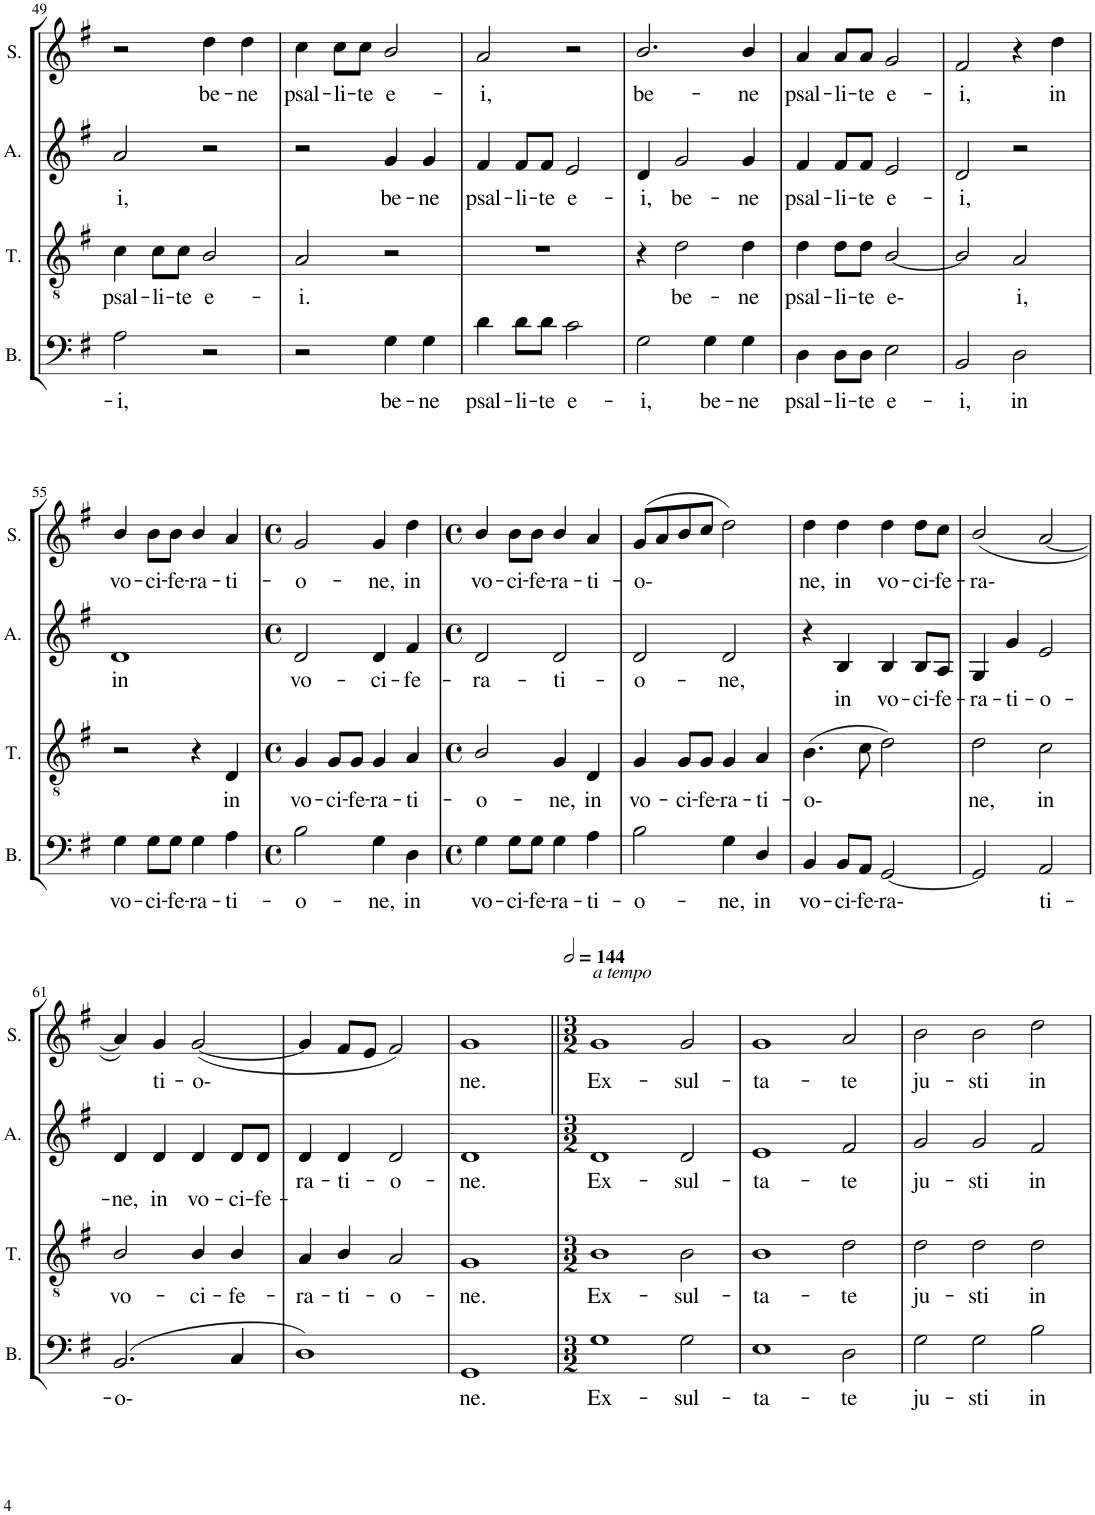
**kern	**text	**kern	**text	**kern	**text	**kern	**text
*part4	*part4	*part3	*part3	*part2	*part2	*part1	*part1
*staff4	*staff4	*staff3	*staff3	*staff2	*staff2	*staff1	*staff1
*I"Bass	*	*I"Tenor	*	*I"Alto	*	*I"Soprano	*
*I'B.	*	*I'T.	*	*I'A.	*	*I'S.	*
!!LO:PB:g=z
*clefF4	*	*clefGv2	*	*clefG2	*	*clefG2	*
*k[f#]	*	*k[f#]	*	*k[f#]	*	*k[f#]	*
*G:	*	*G:	*	*G:	*	*G:	*
*M4/4	*	*M4/4	*	*M4/4	*	*M4/4	*
*met(c)	*	*met(c)	*	*met(c)	*	*met(c)	*
=49	=49	=49	=49	=49	=49	=49	=49
!	!LO:LY:b	!	!LO:LY:b	!	!LO:LY:b	!	!
2A\	-i,	4c\	psal-	2a/	i,	2r	.
!	!	!	!LO:LY:b	!	!	!	!
.	.	8c\L	-li-	.	.	.	.
!	!	!	!LO:LY:b	!	!	!	!
.	.	8c\J	-te	.	.	.	.
!	!	!	!LO:LY:b	!	!	!	!LO:LY:b
2r	.	2B/	e-	2r	.	4dd\	be-
!	!	!	!	!	!	!	!LO:LY:b
.	.	.	.	.	.	4dd\	-ne
=50	=50	=50	=50	=50	=50	=50	=50
!	!	!	!LO:LY:b	!	!	!	!LO:LY:b
2r	.	2A/	-i.	2r	.	4cc\	psal-
!	!	!	!	!	!	!	!LO:LY:b
.	.	.	.	.	.	8cc\L	-li-
!	!	!	!	!	!	!	!LO:LY:b
.	.	.	.	.	.	8cc\J	-te
!	!LO:LY:b	!	!	!	!LO:LY:b	!	!LO:LY:b
4G\	be-	2r	.	4g/	be-	2b/	e-
!	!LO:LY:b	!	!	!	!LO:LY:b	!	!
4G\	-ne	.	.	4g/	-ne	.	.
=51	=51	=51	=51	=51	=51	=51	=51
!	!LO:LY:b	!	!	!	!LO:LY:b	!	!LO:LY:b
4d\	psal-	1r	.	4f#/	psal-	2a/	-i,
!	!LO:LY:b	!	!	!	!LO:LY:b	!	!
8d\L	-li-	.	.	8f#/L	-li-	.	.
!	!LO:LY:b	!	!	!	!LO:LY:b	!	!
8d\J	-te	.	.	8f#/J	-te	.	.
!	!LO:LY:b	!	!	!	!LO:LY:b	!	!
2c\	e-	.	.	2e/	e-	2r	.
=52	=52	=52	=52	=52	=52	=52	=52
!	!LO:LY:b	!	!	!	!LO:LY:b	!	!LO:LY:b
2G\	-i,	4r	.	4d/	-i,	2.b/	be-
!	!	!	!LO:LY:b	!	!LO:LY:b	!	!
.	.	2d\	be-	2g/	be-	.	.
!	!LO:LY:b	!	!	!	!	!	!
4G\	be-	.	.	.	.	.	.
!	!LO:LY:b	!	!LO:LY:b	!	!LO:LY:b	!	!LO:LY:b
4G\	-ne	4d\	-ne	4g/	-ne	4b/	-ne
=53	=53	=53	=53	=53	=53	=53	=53
!	!LO:LY:b	!	!LO:LY:b	!	!LO:LY:b	!	!LO:LY:b
4D\	psal-	4d\	psal-	4f#/	psal-	4a/	psal-
!	!LO:LY:b	!	!LO:LY:b	!	!LO:LY:b	!	!LO:LY:b
8D\L	-li-	8d\L	-li-	8f#/L	-li-	8a/L	-li-
!	!LO:LY:b	!	!LO:LY:b	!	!LO:LY:b	!	!LO:LY:b
8D\J	-te	8d\J	-te	8f#/J	-te	8a/J	-te
!	!LO:LY:b	!	!LO:LY:b	!	!LO:LY:b	!	!LO:LY:b
2E\	e-	[2B/	e-	2e/	e-	2g/	e-
=54	=54	=54	=54	=54	=54	=54	=54
!	!LO:LY:b	!	!	!	!LO:LY:b	!	!LO:LY:b
2BB/	-i,	2B/]	.	2d/	-i,	2f#/	-i,
!	!LO:LY:b	!	!LO:LY:b	!	!	!	!
2D\	in	2A/	i,	2r	.	4r	.
!	!	!	!	!	!	!	!LO:LY:b
.	.	.	.	.	.	4dd\	in
!!LO:LB:g=z
=55	=55	=55	=55	=55	=55	=55	=55
!	!LO:LY:b	!	!	!	!LO:LY:b	!	!LO:LY:b
4G\	vo-	2r	.	1d	in	4b/	vo-
!	!LO:LY:b	!	!	!	!	!	!LO:LY:b
8G\L	-ci-	.	.	.	.	8b\L	-ci-
!	!LO:LY:b	!	!	!	!	!	!LO:LY:b
8G\J	-fe-	.	.	.	.	8b\J	-fe-
!	!LO:LY:b	!	!	!	!	!	!LO:LY:b
4G\	-ra-	4r	.	.	.	4b/	-ra-
!	!LO:LY:b	!	!LO:LY:b	!	!	!	!LO:LY:b
4A\	-ti-	4D/	in	.	.	4a/	-ti-
=56	=56	=56	=56	=56	=56	=56	=56
*M4/4	*	*M4/4	*	*M4/4	*	*M4/4	*
*met(c)	*	*met(c)	*	*met(c)	*	*met(c)	*
!	!LO:LY:b	!	!LO:LY:b	!	!LO:LY:b	!	!LO:LY:b
2B\	-o-	4G/	vo-	2d/	vo-	2g/	-o-
!	!	!	!LO:LY:b	!	!	!	!
.	.	8G/L	-ci-	.	.	.	.
!	!	!	!LO:LY:b	!	!	!	!
.	.	8G/J	-fe-	.	.	.	.
!	!LO:LY:b	!	!LO:LY:b	!	!LO:LY:b	!	!LO:LY:b
4G\	-ne,	4G/	-ra-	4d/	-ci-	4g/	-ne,
!	!LO:LY:b	!	!LO:LY:b	!	!LO:LY:b	!	!LO:LY:b
4D\	in	4A/	-ti-	4f#/	-fe-	4dd\	in
=57	=57	=57	=57	=57	=57	=57	=57
*M4/4	*	*M4/4	*	*M4/4	*	*M4/4	*
*met(c)	*	*met(c)	*	*met(c)	*	*met(c)	*
!	!LO:LY:b	!	!LO:LY:b	!	!LO:LY:b	!	!LO:LY:b
4G\	vo-	2B/	-o-	2d/	-ra-	4b/	vo-
!	!LO:LY:b	!	!	!	!	!	!LO:LY:b
8G\L	-ci-	.	.	.	.	8b\L	-ci-
!	!LO:LY:b	!	!	!	!	!	!LO:LY:b
8G\J	-fe-	.	.	.	.	8b\J	-fe-
!	!LO:LY:b	!	!LO:LY:b	!	!LO:LY:b	!	!LO:LY:b
4G\	-ra-	4G/	-ne,	2d/	-ti-	4b/	-ra-
!	!LO:LY:b	!	!LO:LY:b	!	!	!	!LO:LY:b
4A\	-ti-	4D/	in	.	.	4a/	-ti-
=58	=58	=58	=58	=58	=58	=58	=58
!	!LO:LY:b	!	!LO:LY:b	!	!LO:LY:b	!	!LO:LY:b
2B\	-o-	4G/	vo-	2d/	-o-	(8g/L	-o-
.	.	.	.	.	.	8a/	.
!	!	!	!LO:LY:b	!	!	!	!
.	.	8G/L	-ci-	.	.	8b/	.
!	!	!	!LO:LY:b	!	!	!	!
.	.	8G/J	-fe-	.	.	8cc/J	.
!	!LO:LY:b	!	!LO:LY:b	!	!LO:LY:b	!	!
4G\	-ne,	4G/	-ra-	2d/	-ne,	2dd\)	.
!	!LO:LY:b	!	!LO:LY:b	!	!	!	!
4D/	in	4A/	-ti-	.	.	.	.
=59	=59	=59	=59	=59	=59	=59	=59
!	!LO:LY:b	!	!LO:LY:b	!	!	!	!LO:LY:b
4BB/	vo-	(4.B\	-o-	4r	.	4dd\	ne,
!	!LO:LY:b	!	!	!	!LO:LY:b	!	!LO:LY:b
8BB/L	-ci-	.	.	4B/	in	4dd\	in
!	!LO:LY:b	!	!	!	!	!	!
8AA/J	-fe-	8c\	.	.	.	.	.
!	!LO:LY:b	!	!	!	!LO:LY:b	!	!LO:LY:b
[2GG/	-ra-	2d\)	.	4B/	vo-	4dd\	vo-
!	!	!	!	!	!LO:LY:b	!	!LO:LY:b
.	.	.	.	8B/L	-ci-	8dd\L	-ci-
!	!	!	!	!	!LO:LY:b	!	!LO:LY:b
.	.	.	.	8A/J	-fe-	8cc\J	-fe-
=60	=60	=60	=60	=60	=60	=60	=60
!	!	!	!LO:LY:b	!	!LO:LY:b	!	!LO:LY:b
2GG/]	.	2d\	ne,	4G/	-ra-	(2b/	-ra-
!	!	!	!	!	!LO:LY:b	!	!
.	.	.	.	4g/	-ti-	.	.
!	!LO:LY:b	!	!LO:LY:b	!	!LO:LY:b	!	!
2AA/	ti-	2c\	in	2e/	-o-	[2a/	.
!!LO:LB:g=z
=61	=61	=61	=61	=61	=61	=61	=61
!	!LO:LY:b	!	!LO:LY:b	!	!LO:LY:b	!	!
(2.BB/	-o-	2B/	vo-	4d/	-ne,	4a/])	.
!	!	!	!	!	!LO:LY:b	!	!LO:LY:b
.	.	.	.	4d/	in	4g/	ti-
!	!	!	!LO:LY:b	!	!LO:LY:b	!	!LO:LY:b
.	.	4B/	-ci-	4d/	vo-	([2g/	-o-
!	!	!	!LO:LY:b	!	!LO:LY:b	!	!
4C/	.	4B/	-fe-	8d/L	-ci-	.	.
!	!	!	!	!	!LO:LY:b	!	!
.	.	.	.	8d/J	-fe-	.	.
=62	=62	=62	=62	=62	=62	=62	=62
!	!	!	!LO:LY:b	!	!LO:LY:b	!	!
1D)	.	4A/	-ra-	4d/	-ra-	4g/]	.
!	!	!	!LO:LY:b	!	!LO:LY:b	!	!
.	.	4B/	-ti-	4d/	-ti-	8f#/L	.
.	.	.	.	.	.	8e/J	.
!	!	!	!LO:LY:b	!	!LO:LY:b	!	!
.	.	2A/	-o-	2d/	-o-	2f#/)	.
=63	=63	=63	=63	=63	=63	=63	=63
!	!LO:LY:b	!	!LO:LY:b	!	!LO:LY:b	!	!LO:LY:b
1GG	ne.	1G	-ne.	1d	-ne.	1g	ne.
=64||	=64||	=64||	=64||	=64||	=64||	=64||	=64||
*M3/2	*	*M3/2	*	*M3/2	*	*M3/2	*
*	*	*	*	*	*	*MM288	*
!	!	!	!	!	!	!LO:TX:a:i:t=a tempo	!
!	!LO:LY:b	!	!LO:LY:b	!	!LO:LY:b	!	!LO:LY:b
1G	Ex-	1B	Ex-	1d	Ex-	1g	Ex-
!	!LO:LY:b	!	!LO:LY:b	!	!LO:LY:b	!	!LO:LY:b
2G\	-sul-	2B\	-sul-	2d/	-sul-	2g/	-sul-
=65	=65	=65	=65	=65	=65	=65	=65
!	!LO:LY:b	!	!LO:LY:b	!	!LO:LY:b	!	!LO:LY:b
1E	-ta-	1B	-ta-	1e	-ta-	1g	-ta-
!	!LO:LY:b	!	!LO:LY:b	!	!LO:LY:b	!	!LO:LY:b
2D\	-te	2d\	-te	2f#/	-te	2a/	-te
=66	=66	=66	=66	=66	=66	=66	=66
!	!LO:LY:b	!	!LO:LY:b	!	!LO:LY:b	!	!LO:LY:b
2G\	ju-	2d\	ju-	2g/	ju-	2b\	ju-
!	!LO:LY:b	!	!LO:LY:b	!	!LO:LY:b	!	!LO:LY:b
2G\	-sti	2d\	-sti	2g/	-sti	2b\	-sti
!	!LO:LY:b	!	!LO:LY:b	!	!LO:LY:b	!	!LO:LY:b
2B\	in	2d\	in	2f#/	in	2dd\	in
=	=	=	=	=	=	=	=
*-	*-	*-	*-	*-	*-	*-	*-
